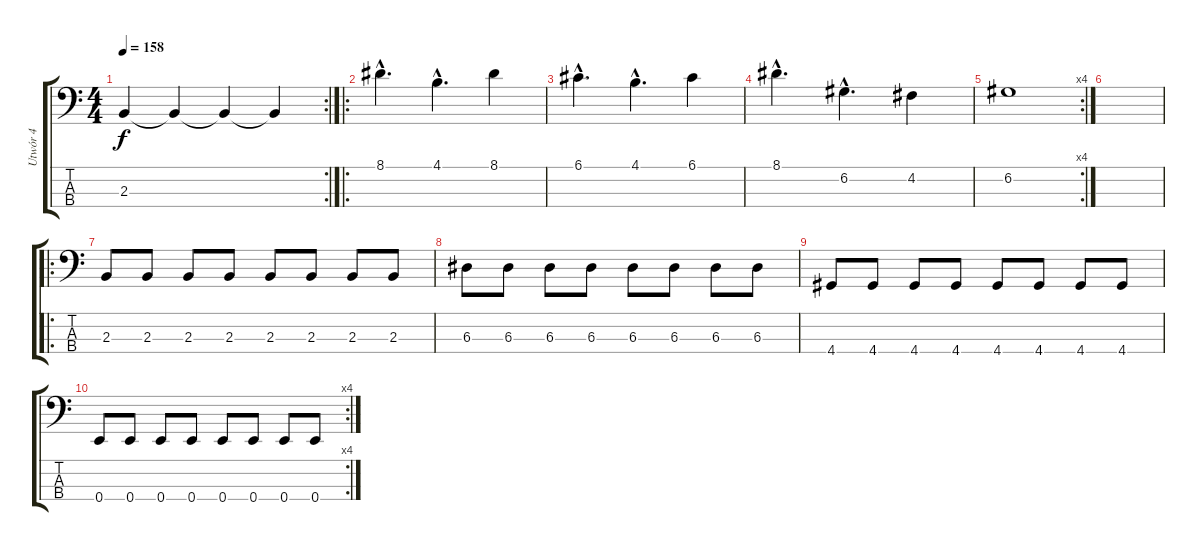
\track ("Utwór 4" "Utwór 4") {instrument electricbasspick}
\staff {score tabs}
\tuning (G2 D2 A1 E1) {hide}
\rc 2
\ts (4 4)
\tempo 158
\clef f4
\ks c
2.3{t}.4{dy f} 2.3{t}.4 2.3{t}.4 2.3{t}.4 |
\ro
8.1{hac}.4{d} 4.1{hac}.4{d} 8.1.4 |
6.1{hac}.4{d} 4.1{hac}.4{d} 6.1.4 |
8.1{hac}.4{d} 6.2{hac}.4{d} 4.2.4 |
\rc 4
6.2.1 |
|
\ro
2.3.8 2.3.8 2.3.8 2.3.8 2.3.8 2.3.8 2.3.8 2.3.8 |
6.3.8 6.3.8 6.3.8 6.3.8 6.3.8 6.3.8 6.3.8 6.3.8 |
4.4.8 4.4.8 4.4.8 4.4.8 4.4.8 4.4.8 4.4.8 4.4.8 |
\rc 4
0.4.8 0.4.8 0.4.8 0.4.8 0.4.8 0.4.8 0.4.8 0.4.8
